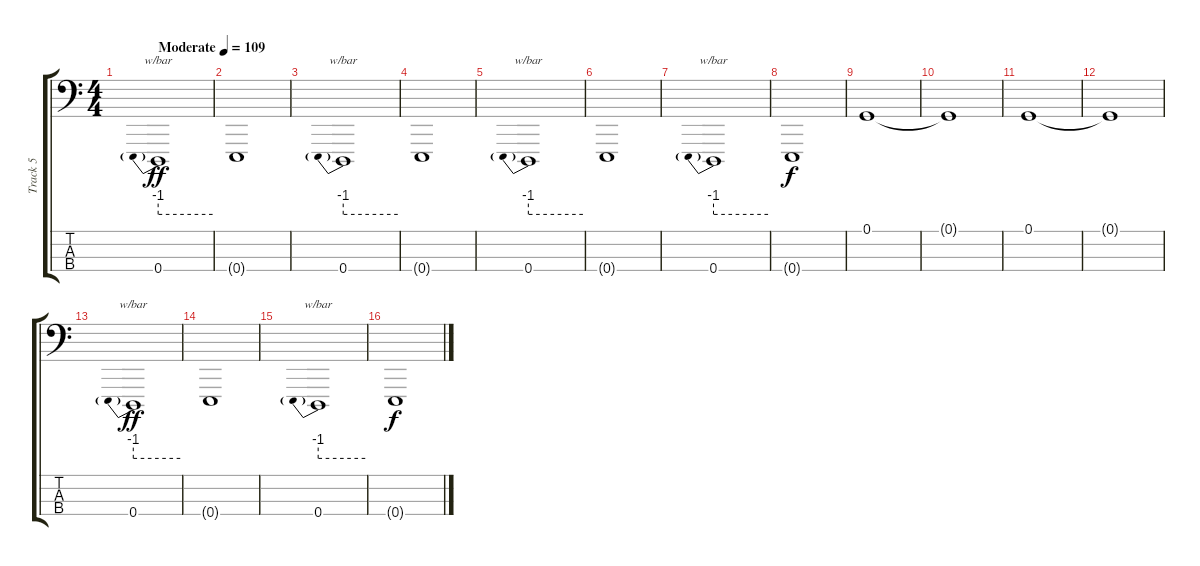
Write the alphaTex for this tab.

\track ("Track 5" "Track 5") {instrument stringensemble2}
\staff {score tabs}
\tuning (G2 D2 A1 E1) {hide}
\ts (4 4)
\tempo (109 "Moderate")
\clef f4
\ks c
0.4.1{tbe (predive default 0 -4 60 -4) dy ff instrument stringensemble2} |
0.4{t}.1 |
0.4.1{tbe (predive default 0 -4 60 -4)} |
0.4{t}.1 |
0.4.1{tbe (predive default 0 -4 60 -4)} |
0.4{t}.1 |
0.4.1{tbe (predive default 0 -4 60 -4)} |
0.4{t}.1{dy f} |
0.1.1 |
0.1{t}.1 |
0.1.1 |
0.1{t}.1 |
0.4.1{tbe (predive default 0 -4 60 -4) dy ff} |
0.4{t}.1 |
0.4.1{tbe (predive default 0 -4 60 -4)} |
0.4{t}.1{dy f}
